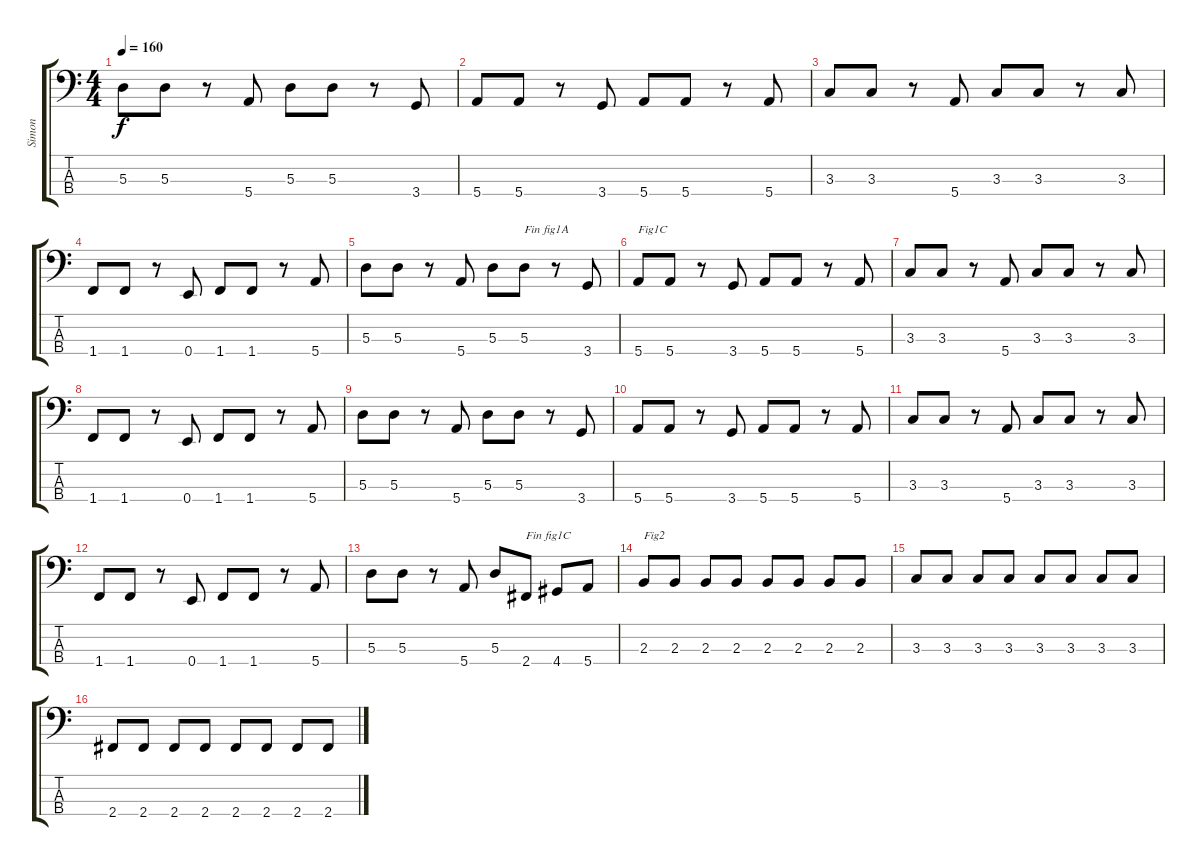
\track ("Simon" "Simon") {instrument electricbasspick}
\staff {score tabs}
\tuning (G2 D2 A1 E1) {hide}
\ts (4 4)
\tempo 160
\clef f4
\ks c
5.3.8{dy f} 5.3.8 r.8 5.4.8 5.3.8 5.3.8 r.8 3.4.8 |
5.4.8 5.4.8 r.8 3.4.8 5.4.8 5.4.8 r.8 5.4.8 |
3.3.8 3.3.8 r.8 5.4.8 3.3.8 3.3.8 r.8 3.3.8 |
1.4.8 1.4.8 r.8 0.4.8 1.4.8 1.4.8 r.8 5.4.8 |
5.3.8 5.3.8 r.8 5.4.8 5.3.8 5.3.8{txt "Fin fig1A"} r.8 3.4.8 |
5.4.8{txt "Fig1C"} 5.4.8 r.8 3.4.8 5.4.8 5.4.8 r.8 5.4.8 |
3.3.8 3.3.8 r.8 5.4.8 3.3.8 3.3.8 r.8 3.3.8 |
1.4.8 1.4.8 r.8 0.4.8 1.4.8 1.4.8 r.8 5.4.8 |
5.3.8 5.3.8 r.8 5.4.8 5.3.8 5.3.8 r.8 3.4.8 |
5.4.8 5.4.8 r.8 3.4.8 5.4.8 5.4.8 r.8 5.4.8 |
3.3.8 3.3.8 r.8 5.4.8 3.3.8 3.3.8 r.8 3.3.8 |
1.4.8 1.4.8 r.8 0.4.8 1.4.8 1.4.8 r.8 5.4.8 |
5.3.8 5.3.8 r.8 5.4.8 5.3.8 2.4.8{txt "Fin fig1C"} 4.4.8 5.4.8 |
2.3.8{txt "Fig2"} 2.3.8 2.3.8 2.3.8 2.3.8 2.3.8 2.3.8 2.3.8 |
3.3.8 3.3.8 3.3.8 3.3.8 3.3.8 3.3.8 3.3.8 3.3.8 |
2.4.8 2.4.8 2.4.8 2.4.8 2.4.8 2.4.8 2.4.8 2.4.8
